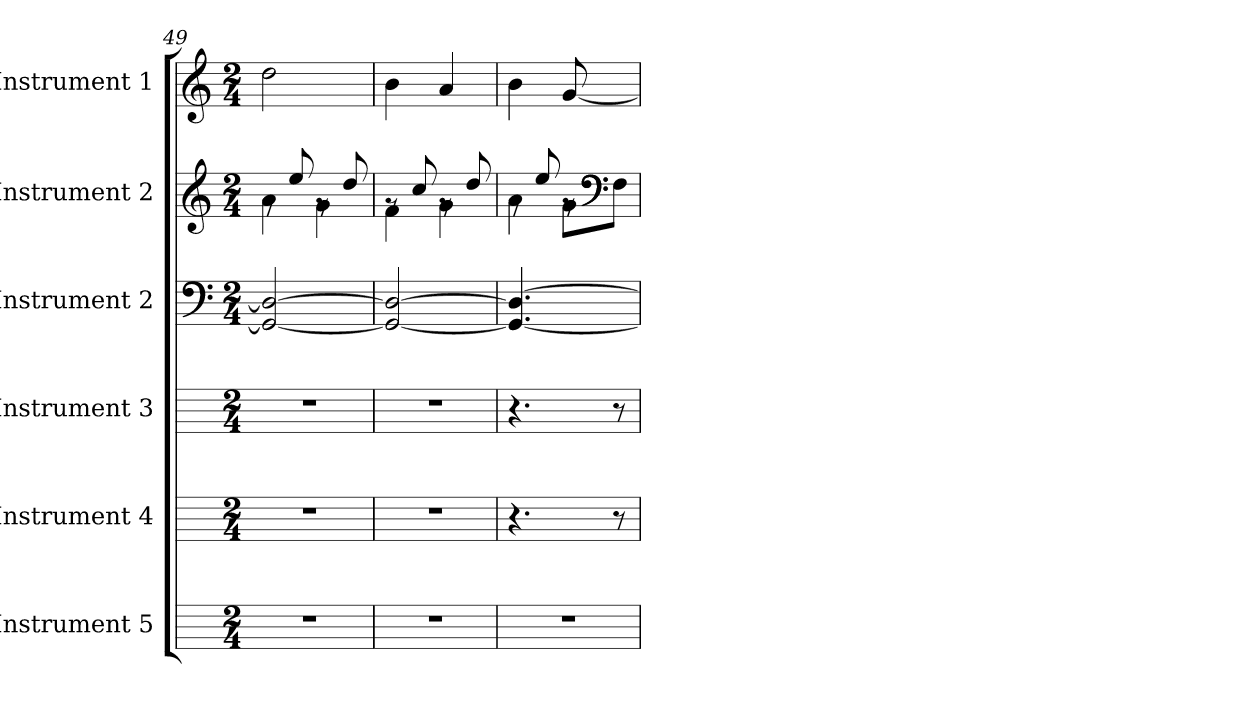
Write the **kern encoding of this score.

**kern	**kern	**kern	**kern	**kern	**kern	**text
*part6	*part5	*part4	*part3	*part2	*part1	*part1
*staff6	*staff5	*staff4	*staff3	*staff2	*staff1	*staff1
*I"Instrument 5	*I"Instrument 4	*I"Instrument 3	*I"Instrument 2	*I"Instrument 2	*I"Instrument 1	*
*	*	*	*clefF4	*clefG2	*clefG2	*
*k[]	*k[]	*k[]	*k[]	*k[]	*k[]	*
*C:	*C:	*C:	*C:	*C:	*C:	*
*M2/4	*M2/4	*M2/4	*M2/4	*M2/4	*M2/4	*
=49	=49	=49	=49	=49	=49	=49
*	*	*	*	*^	*	*
!	!	!	!	!	!	!	!LO:LY:b:cj
2r	2r	2r	2D/_> 2GG/_<	8rf	4a\	2dd\	--
.	.	.	.	8ee/	.	.	.
.	.	.	.	8rf	4g\	.	.
.	.	.	.	8dd/	.	.	.
=50	=50	=50	=50	=50	=50	=50	=50
!	!	!	!	!	!	!	!LO:LY:b:cj
2r	2r	2r	2D/_> 2GG/_<	8rf	4f\	4b\	--
.	.	.	.	8cc/	.	.	.
!	!	!	!	!	!	!	!LO:LY:b:cj
.	.	.	.	8rf	4g\	4a/	--
.	.	.	.	8dd/	.	.	.
=51	=51	=51	=51	=51	=51	=51	=51
!	!	!	!LO:N:vis=4.	!	!	!	!LO:LY:b:cj
2r	4.r	4.r	2D/_> 2GG/_<	8rf	4a\	4b\	--
.	.	.	.	8ee/	.	.	.
!	!	!	!	!	!	!LO:N:vis=8	!LO:LY:b:cj
.	.	.	.	8rf	8g\L	[<4g/	--
*	*	*	*	*clefF4	*	*	*
.	8r	8r	.	8ryy	8F\J	.	.
*	*	*	*	*v	*v	*	*
=	=	=	=	=	=	=
*-	*-	*-	*-	*-	*-	*-
